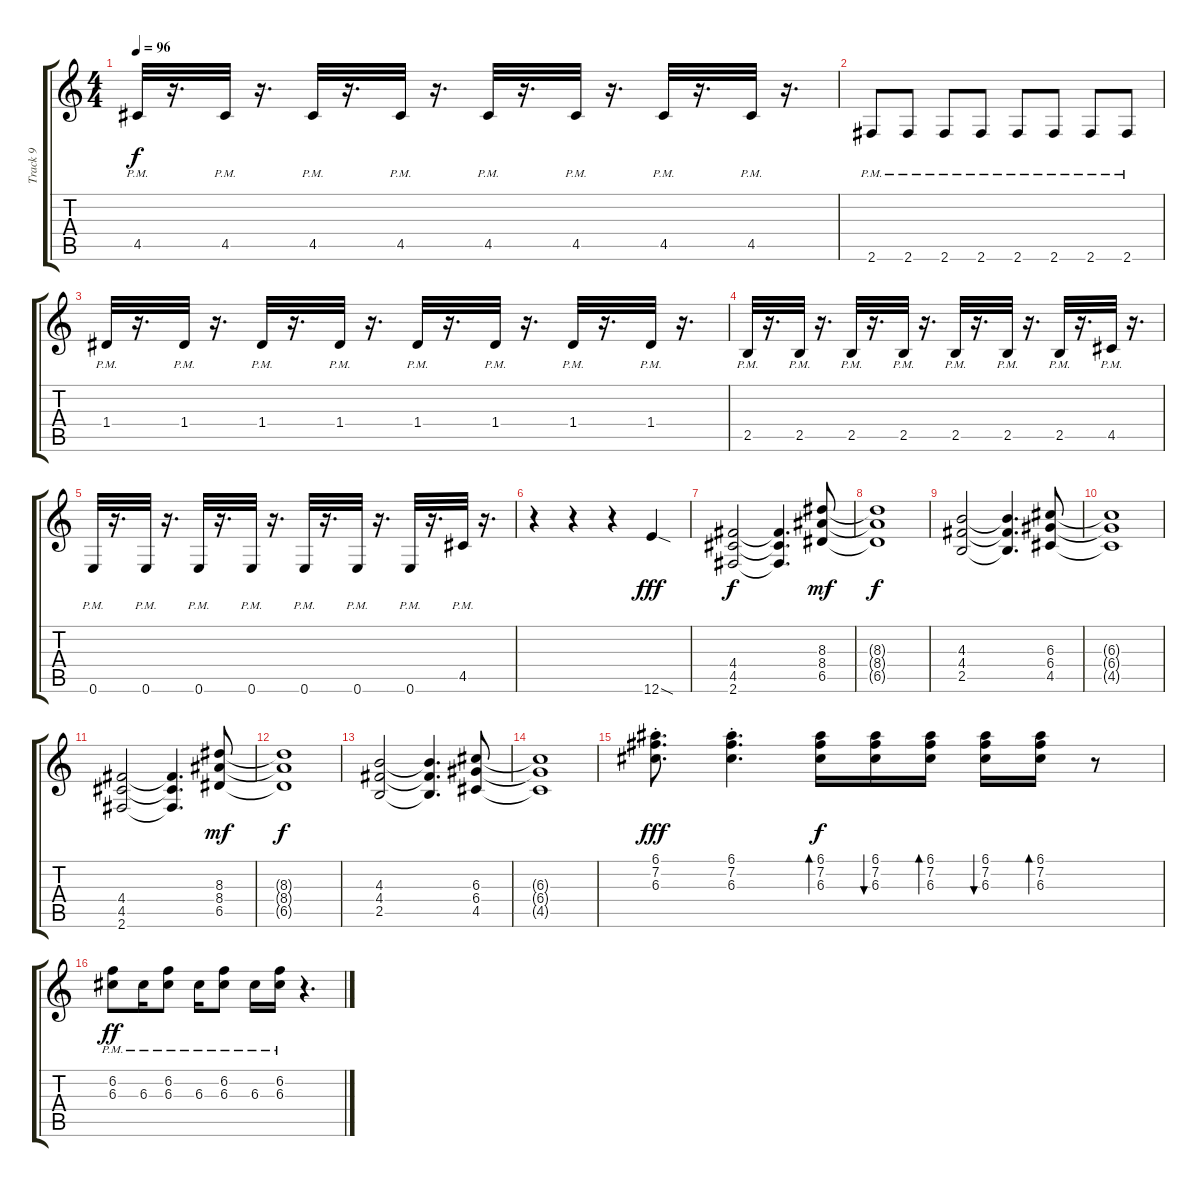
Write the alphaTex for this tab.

\track ("Track 9" "Track 9") {instrument electricguitarmuted}
\staff {score tabs}
\tuning (E4 B3 G3 D3 A2 E2) {hide}
\ts (4 4)
\tempo 96
\clef g2
\ks c
4.5{pm}.32{dy f} r.16{d} 4.5{pm}.32 r.16{d} 4.5{pm}.32 r.16{d} 4.5{pm}.32 r.16{d} 4.5{pm}.32 r.16{d} 4.5{pm}.32 r.16{d} 4.5{pm}.32 r.16{d} 4.5{pm}.32 r.16{d} |
2.6{pm}.8 2.6{pm}.8 2.6{pm}.8 2.6{pm}.8 2.6{pm}.8 2.6{pm}.8 2.6{pm}.8 2.6{pm}.8 |
1.4{pm}.32 r.16{d} 1.4{pm}.32 r.16{d} 1.4{pm}.32 r.16{d} 1.4{pm}.32 r.16{d} 1.4{pm}.32 r.16{d} 1.4{pm}.32 r.16{d} 1.4{pm}.32 r.16{d} 1.4{pm}.32 r.16{d} |
2.5{pm}.32 r.16{d} 2.5{pm}.32 r.16{d} 2.5{pm}.32 r.16{d} 2.5{pm}.32 r.16{d} 2.5{pm}.32 r.16{d} 2.5{pm}.32 r.16{d} 2.5{pm}.32 r.16{d} 4.5{pm}.32 r.16{d} |
0.6{pm}.32 r.16{d} 0.6{pm}.32 r.16{d} 0.6{pm}.32 r.16{d} 0.6{pm}.32 r.16{d} 0.6{pm}.32 r.16{d} 0.6{pm}.32 r.16{d} 0.6{pm}.32 r.16{d} 4.5{pm}.32 r.16{d} |
r.4{instrument distortionguitar} r.4 r.4 12.6{sod}.4{dy fff} |
(4.4 4.5 2.6).2{dy f} (4.4{t} 4.5{t} 2.6{t}).4{d} (8.3 8.4 6.5).8{dy mf} |
(8.3{t} 8.4{t} 6.5{t}).1{dy f} |
(4.3 4.4 2.5).2 (4.3{t} 4.4{t} 2.5{t}).4{d} (6.3 6.4 4.5).8 |
(6.3{t} 6.4{t} 4.5{t}).1 |
(4.4 4.5 2.6).2 (4.4{t} 4.5{t} 2.6{t}).4{d} (8.3 8.4 6.5).8{dy mf} |
(8.3{t} 8.4{t} 6.5{t}).1{dy f} |
(4.3 4.4 2.5).2 (4.3{t} 4.4{t} 2.5{t}).4{d} (6.3 6.4 4.5).8 |
(6.3{t} 6.4{t} 4.5{t}).1 |
(6.1{st} 7.2{st} 6.3{st}).8{d dy fff volume 8 instrument electricguitarclean} (6.1{st} 7.2{st} 6.3{st}).4{d} (6.1 7.2 6.3).16{bd 60 dy f} (6.1 7.2 6.3).16{bu 60} (6.1 7.2 6.3).16{bd 60} (6.1 7.2 6.3).16{bu 60} (6.1 7.2 6.3).16{bd 60} r.8 |
(6.2{pm} 6.3{pm}).8{dy ff} 6.3{pm}.16 (6.2{pm} 6.3{pm}).8 6.3{pm}.16 (6.2{pm} 6.3{pm}).8 6.3{pm}.16 (6.2{pm} 6.3{pm}).16 r.4{d}
